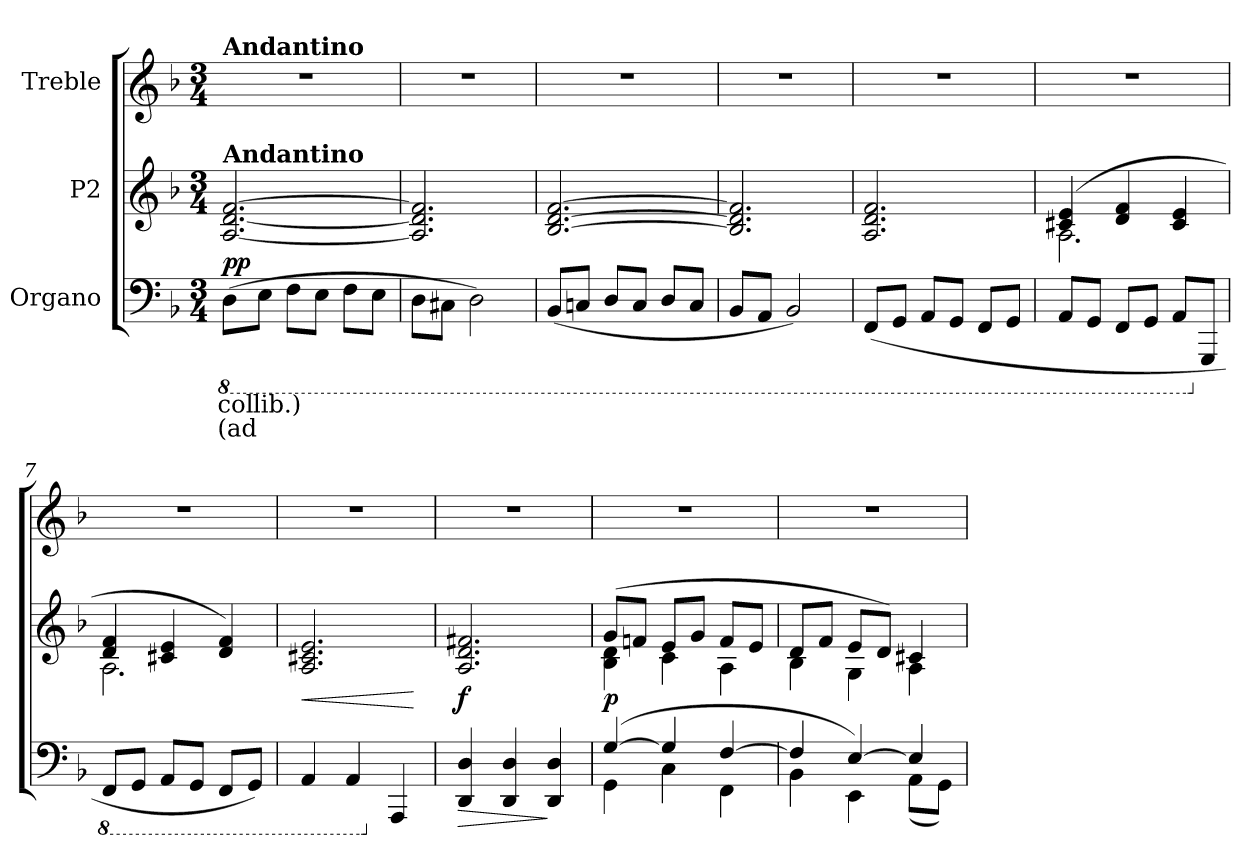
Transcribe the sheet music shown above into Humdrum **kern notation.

**kern	**text	**text	**dynam	**kern	**dynam	**kern
*part3	*part3	*part3	*part3	*part2	*part2	*part1
*staff3	*staff3	*staff3	*staff3	*staff2	*staff2	*staff1
*I"Organo	*	*	*	*I"P2	*	*I"Treble
!!LO:PB:g=z
*clefF4	*	*	*	*clefG2	*	*clefG2
*k[b-]	*	*	*	*k[b-]	*	*k[b-]
*d:	*	*	*	*d:	*	*d:
*M3/4	*	*	*	*M3/4	*	*M3/4
*8ba	*	*	*	*	*	*
=1	=1	=1	=1	=1	=1	=1
!	!	!	!	!	!	!LO:TX:a:B:t=Andantino
!	!	!	!	!LO:TX:a:B:t=Andantino	!	!
!	!LO:LY:b:color=#000000	!LO:LY:b:color=#000000	!	!	!	!LO:N:vis=1
(8DDi\L	col	(ad	pp	[2.Ai/ [2.di [2.fi	.	2.r
!	!LO:LY:b:color=#000000	!	!	!	!	!
8EEi\J	lib.)	.	.	.	.	.
8FFi\L	.	.	.	.	.	.
8EEi\J	.	.	.	.	.	.
8FFi\L	.	.	.	.	.	.
8EEi\J	.	.	.	.	.	.
=2	=2	=2	=2	=2	=2	=2
!	!	!	!	!	!	!LO:N:vis=1
8DDi\L	.	.	.	2.Ai/] 2.di] 2.fi]	.	2.r
8CC#Xi\J	.	.	.	.	.	.
2DDi\)	.	.	.	.	.	.
=3	=3	=3	=3	=3	=3	=3
*	*	*	*	*^	*	*
!	!	!	!	!	!	!	!LO:N:vis=1
(8BBB-i/L	.	.	.	[2.B-i/ [2.di [2.fi	2.ryy	.	2.r
8CCni/J	.	.	.	.	.	.	.
8DDi/L	.	.	.	.	.	.	.
8CCi/J	.	.	.	.	.	.	.
8DDi/L	.	.	.	.	.	.	.
8CCi/J	.	.	.	.	.	.	.
*	*	*	*	*v	*v	*	*
=4	=4	=4	=4	=4	=4	=4
!	!	!	!	!	!	!LO:N:vis=1
8BBB-i/L	.	.	.	2.B-i/] 2.di] 2.fi]	.	2.r
8AAAi/J	.	.	.	.	.	.
2BBB-i/)	.	.	.	.	.	.
=5	=5	=5	=5	=5	=5	=5
!	!	!	!	!	!	!LO:N:vis=1
(8FFFi/L	.	.	.	2.Ai/ 2.di 2.fi	.	2.r
8GGGi/J	.	.	.	.	.	.
8AAAi/L	.	.	.	.	.	.
8GGGi/J	.	.	.	.	.	.
8FFFi/L	.	.	.	.	.	.
8GGGi/J	.	.	.	.	.	.
=6	=6	=6	=6	=6	=6	=6
*	*	*	*	*^	*	*
!	!	!	!	!	!	!	!LO:N:vis=1
8AAAi/L	.	.	.	(4c#Xi/ 4ei	2.Ai\	.	2.r
8GGGi/J	.	.	.	.	.	.	.
8FFFi/L	.	.	.	4di/ 4fi	.	.	.
8GGGi/J	.	.	.	.	.	.	.
8AAAi/L	.	.	.	4c#i/ 4ei	.	.	.
*X8ba	*	*	*	*	*	*	*
8GGGi/J	.	.	.	.	.	.	.
!!LO:LB:g=z
=7	=7	=7	=7	=7	=7	=7	=7
*8ba	*	*	*	*	*	*	*
!	!	!	!	!	!	!	!LO:N:vis=1
8FFFi/L	.	.	.	4di/ 4fi	2.Ai\	.	2.r
8GGGi/J	.	.	.	.	.	.	.
8AAAi/L	.	.	.	4c#Xi/ 4ei	.	.	.
8GGGi/J	.	.	.	.	.	.	.
8FFFi/L	.	.	.	4di/ 4fi)	.	.	.
8GGGi/J)	.	.	.	.	.	.	.
*	*	*	*	*v	*v	*	*
=8	=8	=8	=8	=8	=8	=8
!	!	!	!	!	!LO:HP:b	!LO:N:vis=1
4AAAi/	.	.	.	2.Ai/ 2.c#Xi 2.ei	<	2.r
4AAAi/	.	.	.	.	.	.
*X8ba	*	*	*	*	*	*
4AAAi/	.	.	.	.	.	.
.	.	.	.	.	[	.
=9	=9	=9	=9	=9	=9	=9
!	!	!	!LO:HP:b	!	!	!LO:N:vis=1
4DDi/ 4Di	.	.	>	2.Ai/ 2.di 2.f#Xi	f	2.r
4DDi/ 4Di	.	.	.	.	.	.
4DDi/ 4Di	.	.	]	.	.	.
=10	=10	=10	=10	=10	=10	=10
*^	*	*	*	*^	*	*
!	!	!	!	!	!	!	!	!LO:N:vis=1
([4Gi/	4GGi\	.	.	.	(8gi/L	4B-i\ 4di	p	2.r
.	.	.	.	.	8fni/J	.	.	.
4Gi/]	4Ci\	.	.	.	8ei/L	4ci\	.	.
.	.	.	.	.	8gi/J	.	.	.
[4Fi/	4FFi\	.	.	.	8fi/L	4Ai\	.	.
.	.	.	.	.	8ei/J	.	.	.
=11	=11	=11	=11	=11	=11	=11	=11	=11
!	!	!	!	!	!	!	!	!LO:N:vis=1
4Fi/]	4BB-i\	.	.	.	8di/L	4B-i\	.	2.r
.	.	.	.	.	8fi/J	.	.	.
[4Ei/)	4EEi\	.	.	.	8ei/L	4Gi\	.	.
.	.	.	.	.	8di/J)	.	.	.
4Ei/]	(8AAi\L	.	.	.	4c#Xi/	4Ai\	.	.
.	8GGi\J)	.	.	.	.	.	.	.
*v	*v	*	*	*	*	*	*	*
*	*	*	*	*v	*v	*	*
=	=	=	=	=	=	=
*-	*-	*-	*-	*-	*-	*-
